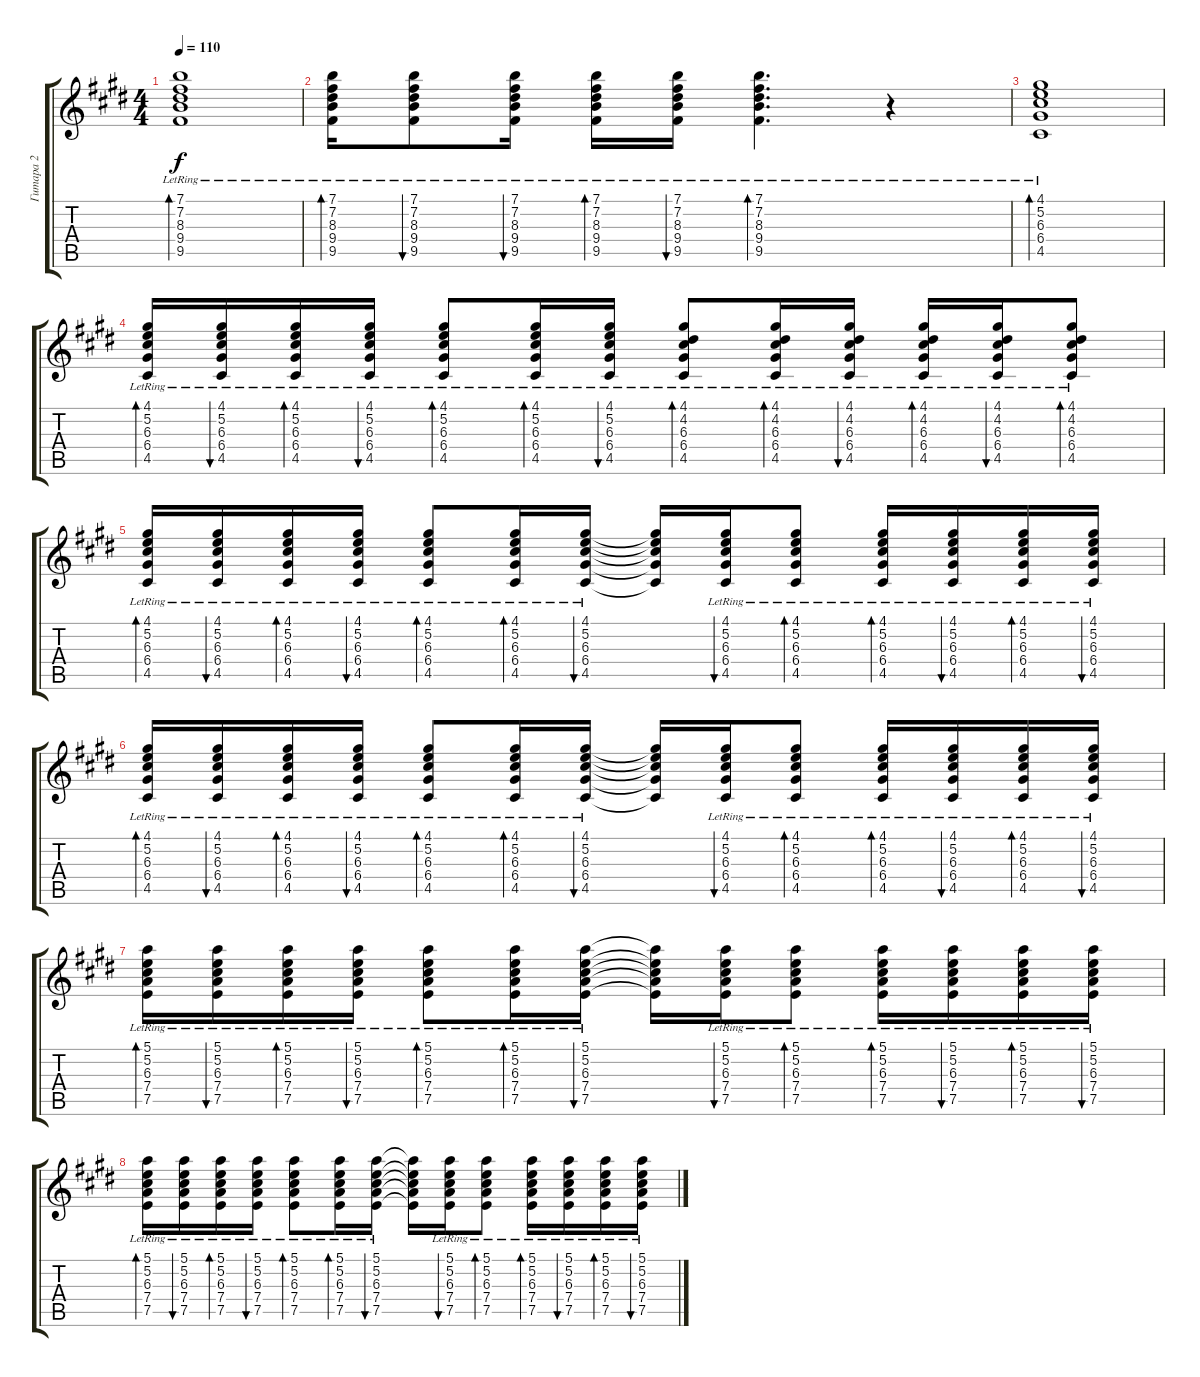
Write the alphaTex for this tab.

\track ("Гитара 2" "Гитара 2") {instrument distortionguitar}
\staff {score tabs}
\tuning (E4 B3 G3 D3 A2 E2) {hide}
\ts (4 4)
\tempo 110
\clef g2
\ks c#minor
(7.1{lr} 7.2{lr} 8.3{lr} 9.4{lr} 9.5{lr}).1{bd 120 dy f} |
(7.1{lr} 7.2{lr} 8.3{lr} 9.4{lr} 9.5{lr}).16{bd 30} (7.1{lr} 7.2{lr} 8.3{lr} 9.4{lr} 9.5{lr}).8{bu 60} (7.1{lr} 7.2{lr} 8.3{lr} 9.4{lr} 9.5{lr}).16{bu 30} (7.1{lr} 7.2{lr} 8.3{lr} 9.4{lr} 9.5{lr}).16{bd 30} (7.1{lr} 7.2{lr} 8.3{lr} 9.4{lr} 9.5{lr}).16{bu 30} (7.1{lr} 7.2{lr} 8.3{lr} 9.4{lr} 9.5{lr}).4{d bd 60} r.4 |
(4.1{lr} 5.2{lr} 6.3{lr} 6.4{lr} 4.5{lr}).1{bd 120} |
(4.1{lr} 5.2{lr} 6.3{lr} 6.4{lr} 4.5{lr}).16{bd 30} (4.1{lr} 5.2{lr} 6.3{lr} 6.4{lr} 4.5{lr}).16{bu 30} (4.1{lr} 5.2{lr} 6.3{lr} 6.4{lr} 4.5{lr}).16{bd 30} (4.1{lr} 5.2{lr} 6.3{lr} 6.4{lr} 4.5{lr}).16{bu 30} (4.1{lr} 5.2{lr} 6.3{lr} 6.4{lr} 4.5{lr}).8{bd 30} (4.1{lr} 5.2{lr} 6.3{lr} 6.4{lr} 4.5{lr}).16{bd 30} (4.1{lr} 5.2{lr} 6.3{lr} 6.4{lr} 4.5{lr}).16{bu 30} (4.1{lr} 4.2{lr} 6.3{lr} 6.4{lr} 4.5{lr}).8{bd 30} (4.1{lr} 4.2{lr} 6.3{lr} 6.4{lr} 4.5{lr}).16{bd 30} (4.1{lr} 4.2{lr} 6.3{lr} 6.4{lr} 4.5{lr}).16{bu 30} (4.1{lr} 4.2{lr} 6.3{lr} 6.4{lr} 4.5{lr}).16{bd 30} (4.1{lr} 4.2{lr} 6.3{lr} 6.4{lr} 4.5{lr}).16{bu 30} (4.1{lr} 4.2{lr} 6.3{lr} 6.4{lr} 4.5{lr}).8{bd 30} |
(4.1{lr} 5.2{lr} 6.3{lr} 6.4{lr} 4.5{lr}).16{bd 30} (4.1{lr} 5.2{lr} 6.3{lr} 6.4{lr} 4.5{lr}).16{bu 30} (4.1{lr} 5.2{lr} 6.3{lr} 6.4{lr} 4.5{lr}).16{bd 30} (4.1{lr} 5.2{lr} 6.3{lr} 6.4{lr} 4.5{lr}).16{bu 30} (4.1{lr} 5.2{lr} 6.3{lr} 6.4{lr} 4.5{lr}).8{bd 30} (4.1{lr} 5.2{lr} 6.3{lr} 6.4{lr} 4.5{lr}).16{bd 30} (4.1{lr} 5.2{lr} 6.3{lr} 6.4{lr} 4.5{lr}).16{bu 30} (4.1{t} 5.2{t} 6.3{t} 6.4{t} 4.5{t}).16 (4.1{lr} 5.2{lr} 6.3{lr} 6.4{lr} 4.5{lr}).16{bu 30} (4.1{lr} 5.2{lr} 6.3{lr} 6.4{lr} 4.5{lr}).8{bd 30} (4.1{lr} 5.2{lr} 6.3{lr} 6.4{lr} 4.5{lr}).16{bd 30} (4.1{lr} 5.2{lr} 6.3{lr} 6.4{lr} 4.5{lr}).16{bu 30} (4.1{lr} 5.2{lr} 6.3{lr} 6.4{lr} 4.5{lr}).16{bd 30} (4.1{lr} 5.2{lr} 6.3{lr} 6.4{lr} 4.5{lr}).16{bu 30} |
(4.1{lr} 5.2{lr} 6.3{lr} 6.4{lr} 4.5{lr}).16{bd 30} (4.1{lr} 5.2{lr} 6.3{lr} 6.4{lr} 4.5{lr}).16{bu 30} (4.1{lr} 5.2{lr} 6.3{lr} 6.4{lr} 4.5{lr}).16{bd 30} (4.1{lr} 5.2{lr} 6.3{lr} 6.4{lr} 4.5{lr}).16{bu 30} (4.1{lr} 5.2{lr} 6.3{lr} 6.4{lr} 4.5{lr}).8{bd 30} (4.1{lr} 5.2{lr} 6.3{lr} 6.4{lr} 4.5{lr}).16{bd 30} (4.1{lr} 5.2{lr} 6.3{lr} 6.4{lr} 4.5{lr}).16{bu 30} (4.1{t} 5.2{t} 6.3{t} 6.4{t} 4.5{t}).16 (4.1{lr} 5.2{lr} 6.3{lr} 6.4{lr} 4.5{lr}).16{bu 30} (4.1{lr} 5.2{lr} 6.3{lr} 6.4{lr} 4.5{lr}).8{bd 30} (4.1{lr} 5.2{lr} 6.3{lr} 6.4{lr} 4.5{lr}).16{bd 30} (4.1{lr} 5.2{lr} 6.3{lr} 6.4{lr} 4.5{lr}).16{bu 30} (4.1{lr} 5.2{lr} 6.3{lr} 6.4{lr} 4.5{lr}).16{bd 30} (4.1{lr} 5.2{lr} 6.3{lr} 6.4{lr} 4.5{lr}).16{bu 30} |
(5.1{lr} 5.2{lr} 6.3{lr} 7.4{lr} 7.5{lr}).16{bd 30} (5.1{lr} 5.2{lr} 6.3{lr} 7.4{lr} 7.5{lr}).16{bu 30} (5.1{lr} 5.2{lr} 6.3{lr} 7.4{lr} 7.5{lr}).16{bd 30} (5.1{lr} 5.2{lr} 6.3{lr} 7.4{lr} 7.5{lr}).16{bu 30} (5.1{lr} 5.2{lr} 6.3{lr} 7.4{lr} 7.5{lr}).8{bd 30} (5.1{lr} 5.2{lr} 6.3{lr} 7.4{lr} 7.5{lr}).16{bd 30} (5.1{lr} 5.2{lr} 6.3{lr} 7.4{lr} 7.5{lr}).16{bu 30} (5.1{t} 5.2{t} 6.3{t} 7.4{t} 7.5{t}).16 (5.1{lr} 5.2{lr} 6.3{lr} 7.4{lr} 7.5{lr}).16{bu 30} (5.1{lr} 5.2{lr} 6.3{lr} 7.4{lr} 7.5{lr}).8{bd 30} (5.1{lr} 5.2{lr} 6.3{lr} 7.4{lr} 7.5{lr}).16{bd 30} (5.1{lr} 5.2{lr} 6.3{lr} 7.4{lr} 7.5{lr}).16{bu 30} (5.1{lr} 5.2{lr} 6.3{lr} 7.4{lr} 7.5{lr}).16{bd 30} (5.1{lr} 5.2{lr} 6.3{lr} 7.4{lr} 7.5{lr}).16{bu 30} |
(5.1{lr} 5.2{lr} 6.3{lr} 7.4{lr} 7.5{lr}).16{bd 30} (5.1{lr} 5.2{lr} 6.3{lr} 7.4{lr} 7.5{lr}).16{bu 30} (5.1{lr} 5.2{lr} 6.3{lr} 7.4{lr} 7.5{lr}).16{bd 30} (5.1{lr} 5.2{lr} 6.3{lr} 7.4{lr} 7.5{lr}).16{bu 30} (5.1{lr} 5.2{lr} 6.3{lr} 7.4{lr} 7.5{lr}).8{bd 30} (5.1{lr} 5.2{lr} 6.3{lr} 7.4{lr} 7.5{lr}).16{bd 30} (5.1{lr} 5.2{lr} 6.3{lr} 7.4{lr} 7.5{lr}).16{bu 30} (5.1{t} 5.2{t} 6.3{t} 7.4{t} 7.5{t}).16 (5.1{lr} 5.2{lr} 6.3{lr} 7.4{lr} 7.5{lr}).16{bu 30} (5.1{lr} 5.2{lr} 6.3{lr} 7.4{lr} 7.5{lr}).8{bd 30} (5.1{lr} 5.2{lr} 6.3{lr} 7.4{lr} 7.5{lr}).16{bd 30} (5.1{lr} 5.2{lr} 6.3{lr} 7.4{lr} 7.5{lr}).16{bu 30} (5.1{lr} 5.2{lr} 6.3{lr} 7.4{lr} 7.5{lr}).16{bd 30} (5.1{lr} 5.2{lr} 6.3{lr} 7.4{lr} 7.5{lr}).16{bu 30}
